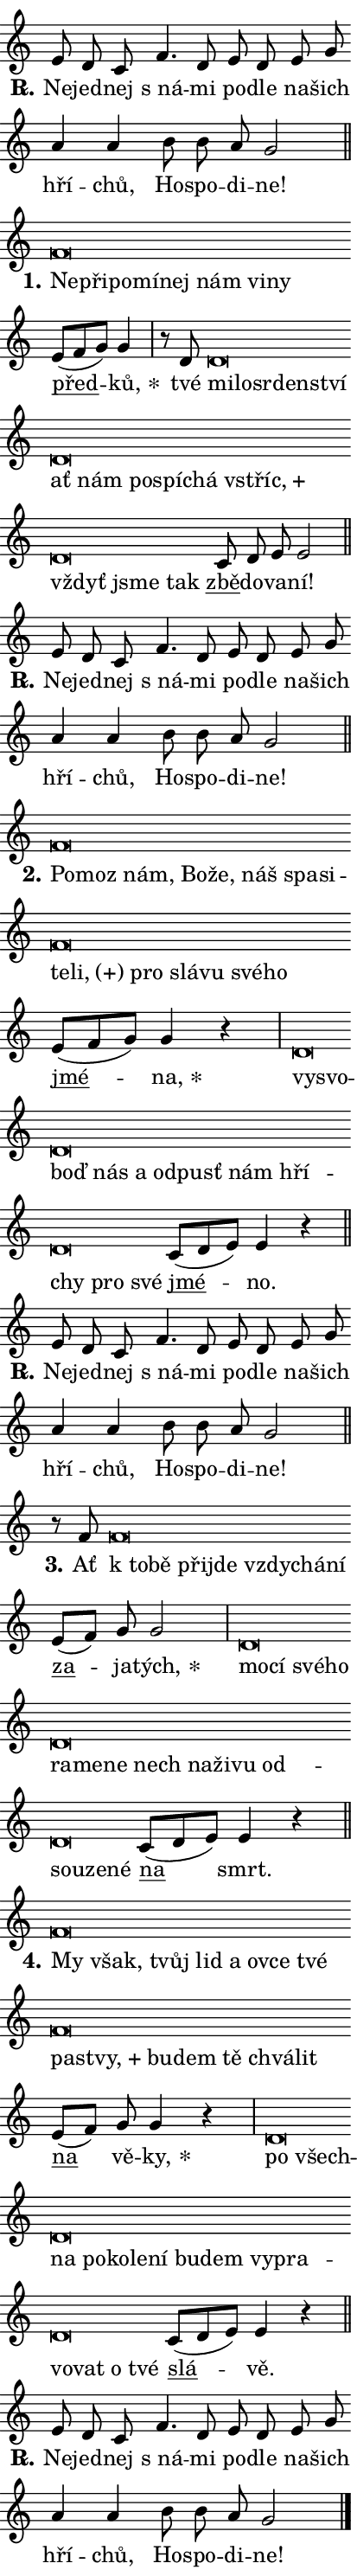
\version "2.24.0"
\header { tagline = "" }
\paper {
  indent = 0\cm
  top-margin = 0\cm
  right-margin = 0.13\cm % to fit lyric hyphens
  bottom-margin = 0\cm
  left-margin = 0\cm
  paper-width = 7\cm
  page-breaking = #ly:one-page-breaking
  system-system-spacing.basic-distance = #11
  score-system-spacing.basic-distance = #11
  ragged-last = ##f
}


%% Author: Thomas Morley
%% https://lists.gnu.org/archive/html/lilypond-user/2020-05/msg00002.html
#(define (line-position grob)
"Returns position of @var[grob} in current system:
   @code{'start}, if at first time-step
   @code{'end}, if at last time-step
   @code{'middle} otherwise
"
  (let* ((col (ly:item-get-column grob))
         (ln (ly:grob-object col 'left-neighbor))
         (rn (ly:grob-object col 'right-neighbor))
         (col-to-check-left (if (ly:grob? ln) ln col))
         (col-to-check-right (if (ly:grob? rn) rn col))
         (break-dir-left
           (and
             (ly:grob-property col-to-check-left 'non-musical #f)
             (ly:item-break-dir col-to-check-left)))
         (break-dir-right
           (and
             (ly:grob-property col-to-check-right 'non-musical #f)
             (ly:item-break-dir col-to-check-right))))
        (cond ((eqv? 1 break-dir-left) 'start)
              ((eqv? -1 break-dir-right) 'end)
              (else 'middle))))

#(define (tranparent-at-line-position vctor)
  (lambda (grob)
  "Relying on @code{line-position} select the relevant enry from @var{vctor}.
Used to determine transparency,"
    (case (line-position grob)
      ((end) (not (vector-ref vctor 0)))
      ((middle) (not (vector-ref vctor 1)))
      ((start) (not (vector-ref vctor 2))))))

noteHeadBreakVisibility =
#(define-music-function (break-visibility)(vector?)
"Makes @code{NoteHead}s transparent relying on @var{break-visibility}"
#{
  \override NoteHead.transparent =
    #(tranparent-at-line-position break-visibility)
#})

#(define delete-ledgers-for-transparent-note-heads
  (lambda (grob)
    "Reads whether a @code{NoteHead} is transparent.
If so this @code{NoteHead} is removed from @code{'note-heads} from
@var{grob}, which is supposed to be @code{LedgerLineSpanner}.
As a result ledgers are not printed for this @code{NoteHead}"
    (let* ((nhds-array (ly:grob-object grob 'note-heads))
           (nhds-list
             (if (ly:grob-array? nhds-array)
                 (ly:grob-array->list nhds-array)
                 '()))
           ;; Relies on the transparent-property being done before
           ;; Staff.LedgerLineSpanner.after-line-breaking is executed.
           ;; This is fragile ...
           (to-keep
             (remove
               (lambda (nhd)
                 (ly:grob-property nhd 'transparent #f))
               nhds-list)))
      ;; TODO find a better method to iterate over grob-arrays, similiar
      ;; to filter/remove etc for lists
      ;; For now rebuilt from scratch
      (set! (ly:grob-object grob 'note-heads)  '())
      (for-each
        (lambda (nhd)
          (ly:pointer-group-interface::add-grob grob 'note-heads nhd))
        to-keep))))

squashNotes = {
  \override NoteHead.X-extent = #'(-0.2 . 0.2)
  \override NoteHead.Y-extent = #'(-0.75 . 0)
  \override NoteHead.stencil =
    #(lambda (grob)
       (let ((pos (ly:grob-property grob 'staff-position)))
         (begin
           (if (< pos -7) (display "ERROR: Lower brevis then expected\n") (display ""))
           (if (<= pos -6) ly:text-interface::print ly:note-head::print))))
}
unSquashNotes = {
  \revert NoteHead.X-extent
  \revert NoteHead.Y-extent
  \revert NoteHead.stencil
}

hideNotes = \noteHeadBreakVisibility #begin-of-line-visible
unHideNotes = \noteHeadBreakVisibility #all-visible

% work-around for resetting accidentals
% https://lilypond.org/doc/v2.23/Documentation/notation/displaying-rhythms#unmetered-music
cadenzaMeasure = {
  \cadenzaOff
  \partial 1024 s1024
  \cadenzaOn
}

#(define-markup-command (accent layout props text) (markup?)
  "Underline accented syllable"
  (interpret-markup layout props
    #{\markup \override #'(offset . 4.3) \underline { #text }#}))

responsum = \markup \concat {
  "R" \hspace #-1.05 \path #0.1 #'((moveto 0 0.07) (lineto 0.9 0.8)) \hspace #0.05 "."
}

spaceSize = #0.6828661417322834 % exact space size for TeX Gyre Schola

\layout {
  \context {
    \Staff
    \remove "Time_signature_engraver"
    \override LedgerLineSpanner.after-line-breaking = #delete-ledgers-for-transparent-note-heads
  }
  \context {
    \Lyrics {
      \override LyricSpace.minimum-distance = \spaceSize
      \override LyricText.font-name = #"TeX Gyre Schola"
      \override LyricText.font-size = 1
      \override StanzaNumber.font-name = #"TeX Gyre Schola Bold"
      \override StanzaNumber.font-size = 1
    }
  }
  \context {
    \Score 
    \override NoteHead.text =
      #(lambda (grob) 
        (let ((pos (ly:grob-property grob 'staff-position)))
          #{\markup {
            \combine
              \halign #-0.55 \raise #(if (= pos -6) 0 0.5) \override #'(thickness . 2) \draw-line #'(3.2 . 0)
              \musicglyph "noteheads.sM1"
          }#}))
  }
}

% magnetic-lyrics.ily
%
%   written by
%     Jean Abou Samra <jean@abou-samra.fr>
%     Werner Lemberg <wl@gnu.org>
%
%   adapted by
%     Jiri Hon <jiri.hon@gmail.com>
%
% Version 2022-Apr-15

% https://www.mail-archive.com/lilypond-user@gnu.org/msg149350.html

#(define (Left_hyphen_pointer_engraver context)
   "Collect syllable-hyphen-syllable occurrences in lyrics and store
them in properties.  This engraver only looks to the left.  For
example, if the lyrics input is @code{foo -- bar}, it does the
following.

@itemize @bullet
@item
Set the @code{text} property of the @code{LyricHyphen} grob between
@q{foo} and @q{bar} to @code{foo}.

@item
Set the @code{left-hyphen} property of the @code{LyricText} grob with
text @q{foo} to the @code{LyricHyphen} grob between @q{foo} and
@q{bar}.
@end itemize

Use this auxiliary engraver in combination with the
@code{lyric-@/text::@/apply-@/magnetic-@/offset!} hook."
   (let ((hyphen #f)
         (text #f))
     (make-engraver
      (acknowledgers
       ((lyric-syllable-interface engraver grob source-engraver)
        (set! text grob)))
      (end-acknowledgers
       ((lyric-hyphen-interface engraver grob source-engraver)
        ;(when (not (grob::has-interface grob 'lyric-space-interface))
          (set! hyphen grob)));)
      ((stop-translation-timestep engraver)
       (when (and text hyphen)
         (ly:grob-set-object! text 'left-hyphen hyphen))
       (set! text #f)
       (set! hyphen #f)))))

#(define (lyric-text::apply-magnetic-offset! grob)
   "If the space between two syllables is less than the value in
property @code{LyricText@/.details@/.squash-threshold}, move the right
syllable to the left so that it gets concatenated with the left
syllable.

Use this function as a hook for
@code{LyricText@/.after-@/line-@/breaking} if the
@code{Left_@/hyphen_@/pointer_@/engraver} is active."
   (let ((hyphen (ly:grob-object grob 'left-hyphen #f)))
     (when hyphen
       (let ((left-text (ly:spanner-bound hyphen LEFT)))
         (when (grob::has-interface left-text 'lyric-syllable-interface)
           (let* ((common (ly:grob-common-refpoint grob left-text X))
                  (this-x-ext (ly:grob-extent grob common X))
                  (left-x-ext
                   (begin
                     ;; Trigger magnetism for left-text.
                     (ly:grob-property left-text 'after-line-breaking)
                     (ly:grob-extent left-text common X)))
                  ;; `delta` is the gap width between two syllables.
                  (delta (- (interval-start this-x-ext)
                            (interval-end left-x-ext)))
                  (details (ly:grob-property grob 'details))
                  (threshold (assoc-get 'squash-threshold details 0.2)))
             (when (< delta threshold)
               (let* (;; We have to manipulate the input text so that
                      ;; ligatures crossing syllable boundaries are not
                      ;; disabled.  For languages based on the Latin
                      ;; script this is essentially a beautification.
                      ;; However, for non-Western scripts it can be a
                      ;; necessity.
                      (lt (ly:grob-property left-text 'text))
                      (rt (ly:grob-property grob 'text))
                      (is-space (grob::has-interface hyphen 'lyric-space-interface))
                      (space (if is-space " " ""))
                      (extra-delta (if is-space spaceSize 0))
                      ;; Append new syllable.
                      (ltrt-space (if (and (string? lt) (string? rt))
                                (string-append lt space rt)
                                (make-concat-markup (list lt space rt))))
                      ;; Right-align `ltrt` to the right side.
                      (ltrt-space-markup (grob-interpret-markup
                               grob
                               (make-translate-markup
                                (cons (interval-length this-x-ext) 0)
                                (make-right-align-markup ltrt-space)))))
                 (begin
                   ;; Don't print `left-text`.
                   (ly:grob-set-property! left-text 'stencil #f)
                   ;; Set text and stencil (which holds all collected
                   ;; syllables so far) and shift it to the left.
                   (ly:grob-set-property! grob 'text ltrt-space)
                   (ly:grob-set-property! grob 'stencil ltrt-space-markup)
                   (ly:grob-translate-axis! grob (- (- delta extra-delta)) X))))))))))


#(define (lyric-hyphen::displace-bounds-first grob)
   ;; Make very sure this callback isn't triggered too early.
   (let ((left (ly:spanner-bound grob LEFT))
         (right (ly:spanner-bound grob RIGHT)))
     (ly:grob-property left 'after-line-breaking)
     (ly:grob-property right 'after-line-breaking)
     (ly:lyric-hyphen::print grob)))

squashThreshold = #0.4

\layout {
  \context {
    \Lyrics
    \consists #Left_hyphen_pointer_engraver
    \override LyricText.after-line-breaking =
      #lyric-text::apply-magnetic-offset!
    \override LyricHyphen.stencil = #lyric-hyphen::displace-bounds-first
    \override LyricText.details.squash-threshold = \squashThreshold
    \override LyricHyphen.minimum-distance = 0
    \override LyricHyphen.minimum-length = \squashThreshold
  }
}

squashText = \override LyricText.details.squash-threshold = 9999
unSquashText = \override LyricText.details.squash-threshold = \squashThreshold

leftText = \override LyricText.self-alignment-X = #LEFT
unLeftText = \revert LyricText.self-alignment-X

starOffset = #(lambda (grob) 
                (let ((x_offset (ly:self-alignment-interface::aligned-on-x-parent grob)))
                  (if (= x_offset 0) 0 (+ x_offset 1.2))))

star = #(define-music-function (syllable)(string?)
"Append star separator at the end of a syllable"
#{
  \once \override LyricText.X-offset = #starOffset
  \lyricmode { \markup {
    #syllable
    \override #'((font-name . "TeX Gyre Schola Bold")) \hspace #0.2 \lower #0.65 \larger "*"
  } }
#})

starAccent = #(define-music-function (syllable)(string?)
"Append star separator at the end of a syllable and make accent"
#{
  \once \override LyricText.X-offset = #starOffset
  \lyricmode { \markup {
    \accent #syllable
    \override #'((font-name . "TeX Gyre Schola Bold")) \hspace #0.2 \lower #0.65 \larger "*"
  } }
#})

breath = #(define-music-function (syllable)(string?)
"Append breathing indicator at the end of a syllable"
#{
  \lyricmode { \markup { #syllable "+" } }
#})

optionalBreath = #(define-music-function (syllable)(string?)
"Append optional breathing indicator at the end of a syllable"
#{
  \lyricmode { \markup { #syllable "(+)" } }
#})


\score {
    <<
        \new Voice = "melody" { \cadenzaOn \key c \major \relative { e'8 d c f4. d8 e d \bar "" e g \bar "" a4 a \bar "" b8 b a g2 \cadenzaMeasure \bar "||" \break } }
        \new Lyrics \lyricsto "melody" { \lyricmode { \set stanza = \responsum
Ne -- jed -- nej "s ná" -- mi po -- dle na -- šich hří -- chů, Ho -- spo -- di -- ne! } }
    >>
    \layout {}
}

\score {
    <<
        \new Voice = "melody" { \cadenzaOn \key c \major \relative { \squashNotes f'\breve*1/16 \hideNotes \breve*1/16 \bar "" \breve*1/16 \bar "" \breve*1/16 \bar "" \breve*1/16 \bar "" \breve*1/16 \bar "" \breve*1/16 \breve*1/16 \bar "" \unHideNotes \unSquashNotes \bar "" e8[( f g)] g4 \cadenzaMeasure \bar "|" r8 d \squashNotes d\breve*1/16 \hideNotes \breve*1/16 \bar "" \breve*1/16 \bar "" \breve*1/16 \bar "" \breve*1/16 \bar "" \breve*1/16 \bar "" \breve*1/16 \bar "" \breve*1/16 \bar "" \breve*1/16 \bar "" \breve*1/16 \bar "" \breve*1/16 \bar "" \breve*1/16 \bar "" \breve*1/16 \breve*1/16 \bar "" \unHideNotes \unSquashNotes \bar "" c8 d e e2 \cadenzaMeasure \bar "||" \break } }
        \new Lyrics \lyricsto "melody" { \lyricmode { \set stanza = "1."
\leftText Ne -- \squashText při -- po -- mí -- nej nám vi -- ny \unLeftText \unSquashText \markup \accent před -- \star ků, tvé \leftText mi -- \squashText lo -- sr -- den -- ství ať nám po -- spí -- chá \breath "vstříc," vždyť jsme tak \unLeftText \unSquashText \markup \accent zbě -- do -- va -- ní! } }
    >>
    \layout {}
}

\score {
    <<
        \new Voice = "melody" { \cadenzaOn \key c \major \relative { e'8 d c f4. d8 e d \bar "" e g \bar "" a4 a \bar "" b8 b a g2 \cadenzaMeasure \bar "||" \break } }
        \new Lyrics \lyricsto "melody" { \lyricmode { \set stanza = \responsum
Ne -- jed -- nej "s ná" -- mi po -- dle na -- šich hří -- chů, Ho -- spo -- di -- ne! } }
    >>
    \layout {}
}

\score {
    <<
        \new Voice = "melody" { \cadenzaOn \key c \major \relative { \squashNotes f'\breve*1/16 \hideNotes \breve*1/16 \bar "" \breve*1/16 \bar "" \breve*1/16 \bar "" \breve*1/16 \bar "" \breve*1/16 \bar "" \breve*1/16 \bar "" \breve*1/16 \bar "" \breve*1/16 \bar "" \breve*1/16 \bar "" \breve*1/16 \bar "" \breve*1/16 \bar "" \breve*1/16 \bar "" \breve*1/16 \breve*1/16 \bar "" \unHideNotes \unSquashNotes \bar "" e8[( f g)] g4 r \cadenzaMeasure \bar "|" \squashNotes d\breve*1/16 \hideNotes \breve*1/16 \bar "" \breve*1/16 \bar "" \breve*1/16 \bar "" \breve*1/16 \bar "" \breve*1/16 \bar "" \breve*1/16 \bar "" \breve*1/16 \bar "" \breve*1/16 \bar "" \breve*1/16 \bar "" \breve*1/16 \breve*1/16 \bar "" \unHideNotes \unSquashNotes \bar "" c8[( d e)] e4 r \cadenzaMeasure \bar "||" \break } }
        \new Lyrics \lyricsto "melody" { \lyricmode { \set stanza = "2."
\leftText Po -- \squashText moz nám, Bo -- že, náš spa -- si -- te -- \optionalBreath li, pro slá -- vu své -- ho \unLeftText \unSquashText \markup \accent jmé -- \star na, \leftText vy -- \squashText svo -- boď nás a od -- pusť nám hří -- chy pro své \unLeftText \unSquashText \markup \accent jmé -- no. } }
    >>
    \layout {}
}

\score {
    <<
        \new Voice = "melody" { \cadenzaOn \key c \major \relative { e'8 d c f4. d8 e d \bar "" e g \bar "" a4 a \bar "" b8 b a g2 \cadenzaMeasure \bar "||" \break } }
        \new Lyrics \lyricsto "melody" { \lyricmode { \set stanza = \responsum
Ne -- jed -- nej "s ná" -- mi po -- dle na -- šich hří -- chů, Ho -- spo -- di -- ne! } }
    >>
    \layout {}
}

\score {
    <<
        \new Voice = "melody" { \cadenzaOn \key c \major \relative { r8 f' \squashNotes f\breve*1/16 \hideNotes \breve*1/16 \bar "" \breve*1/16 \bar "" \breve*1/16 \bar "" \breve*1/16 \bar "" \breve*1/16 \breve*1/16 \bar "" \unHideNotes \unSquashNotes \bar "" e8[( f)] g g2 \cadenzaMeasure \bar "|" \squashNotes d\breve*1/16 \hideNotes \breve*1/16 \bar "" \breve*1/16 \bar "" \breve*1/16 \bar "" \breve*1/16 \bar "" \breve*1/16 \bar "" \breve*1/16 \bar "" \breve*1/16 \bar "" \breve*1/16 \bar "" \breve*1/16 \bar "" \breve*1/16 \bar "" \breve*1/16 \bar "" \breve*1/16 \bar "" \breve*1/16 \breve*1/16 \bar "" \unHideNotes \unSquashNotes \bar "" c8[( d e)] e4 r \cadenzaMeasure \bar "||" \break } }
        \new Lyrics \lyricsto "melody" { \lyricmode { \set stanza = "3."
Ať \leftText "k to" -- \squashText bě při -- jde vzdy -- chá -- ní \unLeftText \unSquashText \markup \accent za -- ja -- \star tých, \leftText mo -- \squashText cí své -- ho ra -- me -- ne nech na -- ži -- vu od -- sou -- ze -- né \unLeftText \unSquashText \markup \accent na smrt. } }
    >>
    \layout {}
}

\score {
    <<
        \new Voice = "melody" { \cadenzaOn \key c \major \relative { \squashNotes f'\breve*1/16 \hideNotes \breve*1/16 \bar "" \breve*1/16 \bar "" \breve*1/16 \bar "" \breve*1/16 \bar "" \breve*1/16 \bar "" \breve*1/16 \bar "" \breve*1/16 \bar "" \breve*1/16 \bar "" \breve*1/16 \bar "" \breve*1/16 \bar "" \breve*1/16 \bar "" \breve*1/16 \bar "" \breve*1/16 \breve*1/16 \bar "" \unHideNotes \unSquashNotes \bar "" e8[( f)] g g4 r \cadenzaMeasure \bar "|" \squashNotes d\breve*1/16 \hideNotes \breve*1/16 \bar "" \breve*1/16 \bar "" \breve*1/16 \bar "" \breve*1/16 \bar "" \breve*1/16 \bar "" \breve*1/16 \bar "" \breve*1/16 \bar "" \breve*1/16 \bar "" \breve*1/16 \bar "" \breve*1/16 \bar "" \breve*1/16 \bar "" \breve*1/16 \bar "" \breve*1/16 \breve*1/16 \bar "" \unHideNotes \unSquashNotes \bar "" c8[( d e)] e4 r \cadenzaMeasure \bar "||" \break } }
        \new Lyrics \lyricsto "melody" { \lyricmode { \set stanza = "4."
\leftText My \squashText však, tvůj lid a ov -- ce tvé pa -- \breath "stvy," bu -- dem tě chvá -- lit \unLeftText \unSquashText \markup \accent na vě -- \star ky, \leftText po \squashText všech -- na po -- ko -- le -- ní bu -- dem vy -- pra -- vo -- vat o tvé \unLeftText \unSquashText \markup \accent slá -- vě. } }
    >>
    \layout {}
}

\score {
    <<
        \new Voice = "melody" { \cadenzaOn \key c \major \relative { e'8 d c f4. d8 e d \bar "" e g \bar "" a4 a \bar "" b8 b a g2 \cadenzaMeasure \bar "||" \break } \bar "|." }
        \new Lyrics \lyricsto "melody" { \lyricmode { \set stanza = \responsum
Ne -- jed -- nej "s ná" -- mi po -- dle na -- šich hří -- chů, Ho -- spo -- di -- ne! } }
    >>
    \layout {}
}
